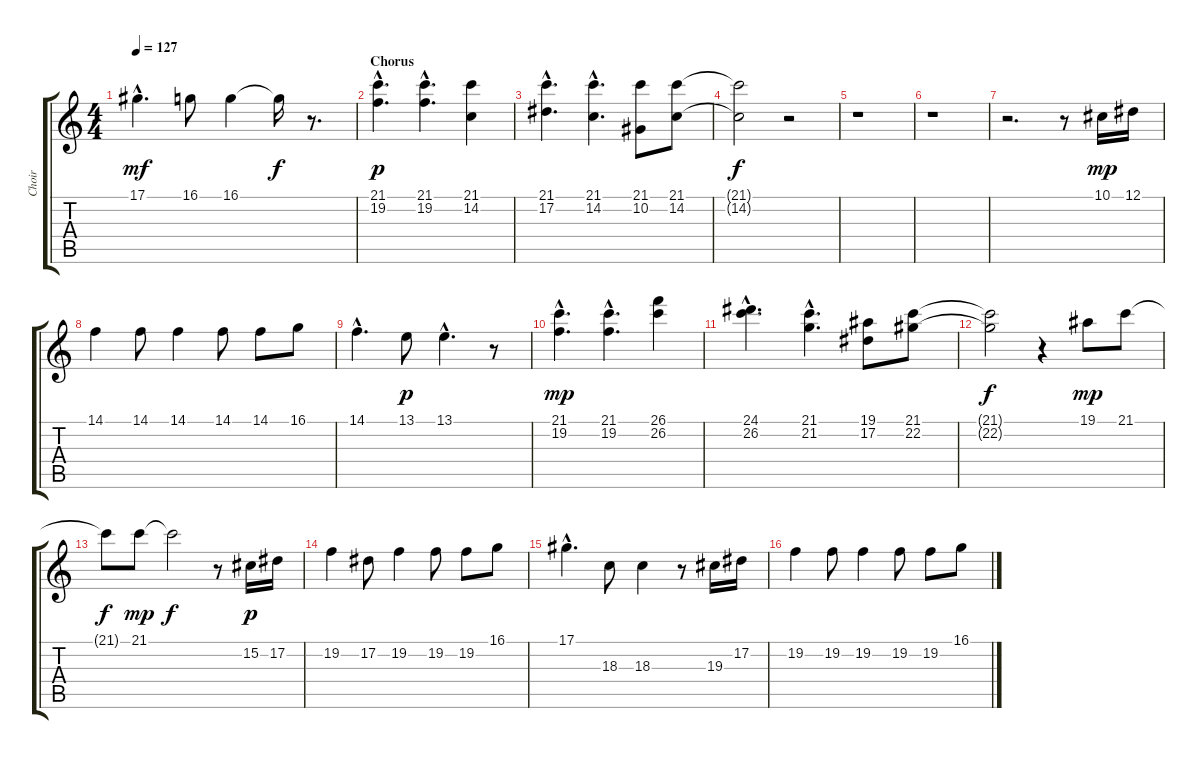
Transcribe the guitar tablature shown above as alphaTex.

\track ("Choir" "Choir") {instrument acousticgrandpiano}
\staff {score tabs}
\tuning (Eb4 Bb3 Gb3 Db3 Ab2 Eb2) {hide}
\ts (4 4)
\tempo 127
\clef g2
\ks c
17.1{hac}.4{d dy mf} 16.1.8 16.1.4 16.1{t}.16{dy f} r.8{d} |
\section ("" "Chorus")
(21.1{hac} 19.2{hac}).4{d dy p} (21.1{hac} 19.2).4{d} (21.1 14.2).4 |
(21.1{hac} 17.2{hac}).4{d} (21.1{hac} 14.2{hac}).4{d} (21.1 10.2).8 (21.1 14.2).8 |
(21.1{t} 14.2{t}).2{dy f} r.2 |
r.1 |
r.1 |
r.2{d} r.8 10.1.16{dy mp} 12.1.16 |
14.1.4 14.1.8 14.1.4 14.1.8 14.1.8 16.1.8 |
14.1{hac}.4{d} 13.1.8{dy p} 13.1{hac}.4{d} r.8 |
(21.1{hac} 19.2{hac}).4{d dy mp} (21.1{hac} 19.2).4{d} (26.1 26.2).4 |
(24.1{hac} 26.2{hac}).4{d} (21.1{hac} 21.2{hac}).4{d} (19.1 17.2).8 (21.1 22.2).8 |
(21.1{t} 22.2{t}).2{dy f} r.4 19.1.8{dy mp} 21.1.8 |
21.1{t}.8{dy f} 21.1.8{dy mp} 21.1{t}.2{dy f} r.8 15.2.16{dy p} 17.2.16 |
19.2.4 17.2.8 19.2.4 19.2.8 19.2.8 16.1.8 |
17.1{hac}.4{d} 18.3.8 18.3.4 r.8 19.3.16 17.2.16 |
19.2.4 19.2.8 19.2.4 19.2.8 19.2.8 16.1.8
